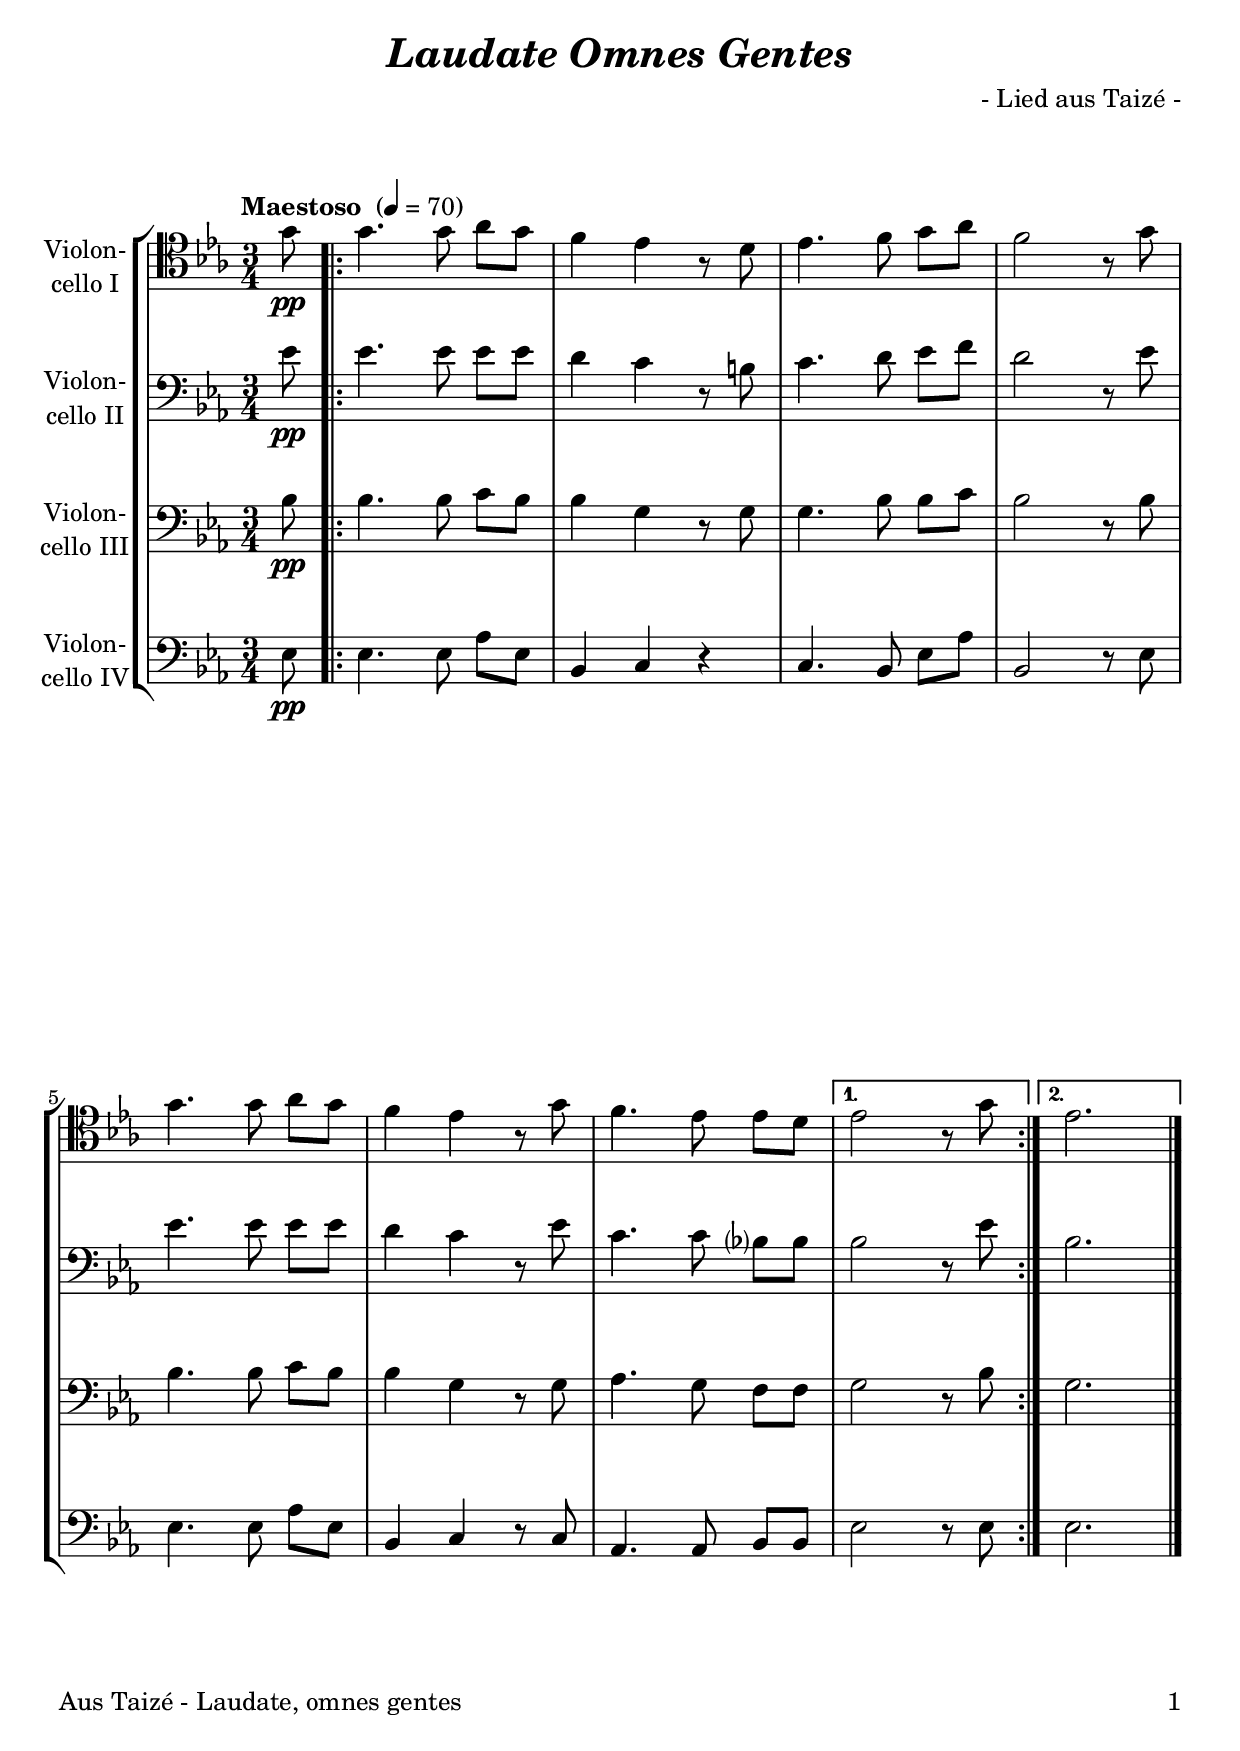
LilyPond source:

\version "2.18.2"
\include "deutsch.ly"
  
#(set-global-staff-size 22)

\header {
  title     = \markup \bold \italic "Laudate Omnes Gentes"
  composer  = "- Lied aus Taizé -"
%  arranger  = ""
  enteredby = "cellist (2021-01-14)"
%  piece     = ""
}

voiceconsts = {
  \key es \major
  \time 3/4
  \clef "bass"
%  \numericTimeSignature
  % Set default beaming for all staves
  \set Timing.beamExceptions = #'()
  \set Timing.baseMoment     = #(ly:make-moment 1 4)
  \set Timing.beatStructure  = #'(1 1 1)
  \tempo "Maestoso " 4=70
}

micl = "clarinet"
mifl = "flute"
miob = "oboe"
mifh = "french horn"
misx = "tenor sax"
mist = "string ensemble 1"
miba = "cello"

mol = \markup \italic "molto"
rit = \mark \markup \box \italic "rit."
sim = \markup \italic "simile"

va = \relative c'' {
  \voiceconsts
  \clef "tenor"

  \partial 8 g8\pp
  \repeat volta 2 {
    g4. g8 as g
    f4 es r8 d
    es4. f8 g as
    f2 r8 g

    g4. g8 as g
    f4 es r8 g
    f4. es8 es d
  }
  \alternative {
    { es2 r8 g }
    { es2. }
  } \bar "|."
}

vb = \relative c' {
  \voiceconsts

  \partial 8 es8\pp
  \repeat volta 2 {
    es4. es8 es es
    d4 c r8 h
    c4. d8 es f
    d2 r8 es

    es4. es8 es es
    d4 c r8 es
    c4. c8 b? b
  }
  \alternative {
    { b2 r8 es }
    { b2. }
  } \bar "|."
}

vc = \relative c' {
  \voiceconsts

  \partial 8 b8\pp
  \repeat volta 2 {
    b4. b8 c b
    b4 g r8 g
    g4. b8 b c
    b2 r8 b

    b4. b8 c b
    b4 g r8 g
    as4. g8 f f
  }
  \alternative {
    { g2 r8 b }
    { g2. }
  } \bar "|."
}

vd = \relative c {
  \voiceconsts

  \partial 8 es8\pp
  \repeat volta 2 {
    es4. es8 as es
    b4 c r
    c4. b8 es as
    b,2 r8 es

    es4. es8 as es
    b4 c r8 c
    as4. as8 b b
  }
  \alternative {
    { es2 r8 es }
    { es2. }
  } \bar "|."
}


music = \new StaffGroup <<
      \new Staff {
	\set Staff.midiInstrument = \miba
	\set Staff.instrumentName = \markup \center-column { "Violon-" "cello I" }
	\transpose es es { \va }
      }

      \new Staff {
	\set Staff.midiInstrument = \miba
	\set Staff.instrumentName = \markup \center-column { "Violon-" "cello II" }
	\transpose es es { \vb }
      }

      \new Staff {
	\set Staff.midiInstrument = \miba
	\set Staff.instrumentName = \markup \center-column { "Violon-" "cello III" }
	\transpose es es { \vc }
      }

      \new Staff {
	\set Staff.midiInstrument = \miba
	\set Staff.instrumentName = \markup \center-column { "Violon-" "cello IV" }
	\transpose es es { \vd }
      }
>>

\book {
   \paper {
    print-page-number = ##t
    print-first-page-number = ##t
    ragged-last-bottom = ##f
    oddHeaderMarkup = \markup \null
    evenHeaderMarkup = \markup \null
    oddFooterMarkup = \markup {
      \fill-line {
        \on-the-fly #print-page-number-check-first
        "Aus Taizé - Laudate, omnes gentes" \fromproperty #'page:page-number-string
      }
    }
    evenFooterMarkup = \oddFooterMarkup
  } \score {
    \music
    \layout {}
  }

  \score {
    \unfoldRepeats \music

    \midi {
      \context {
        \Score
      }
    }
  }
}